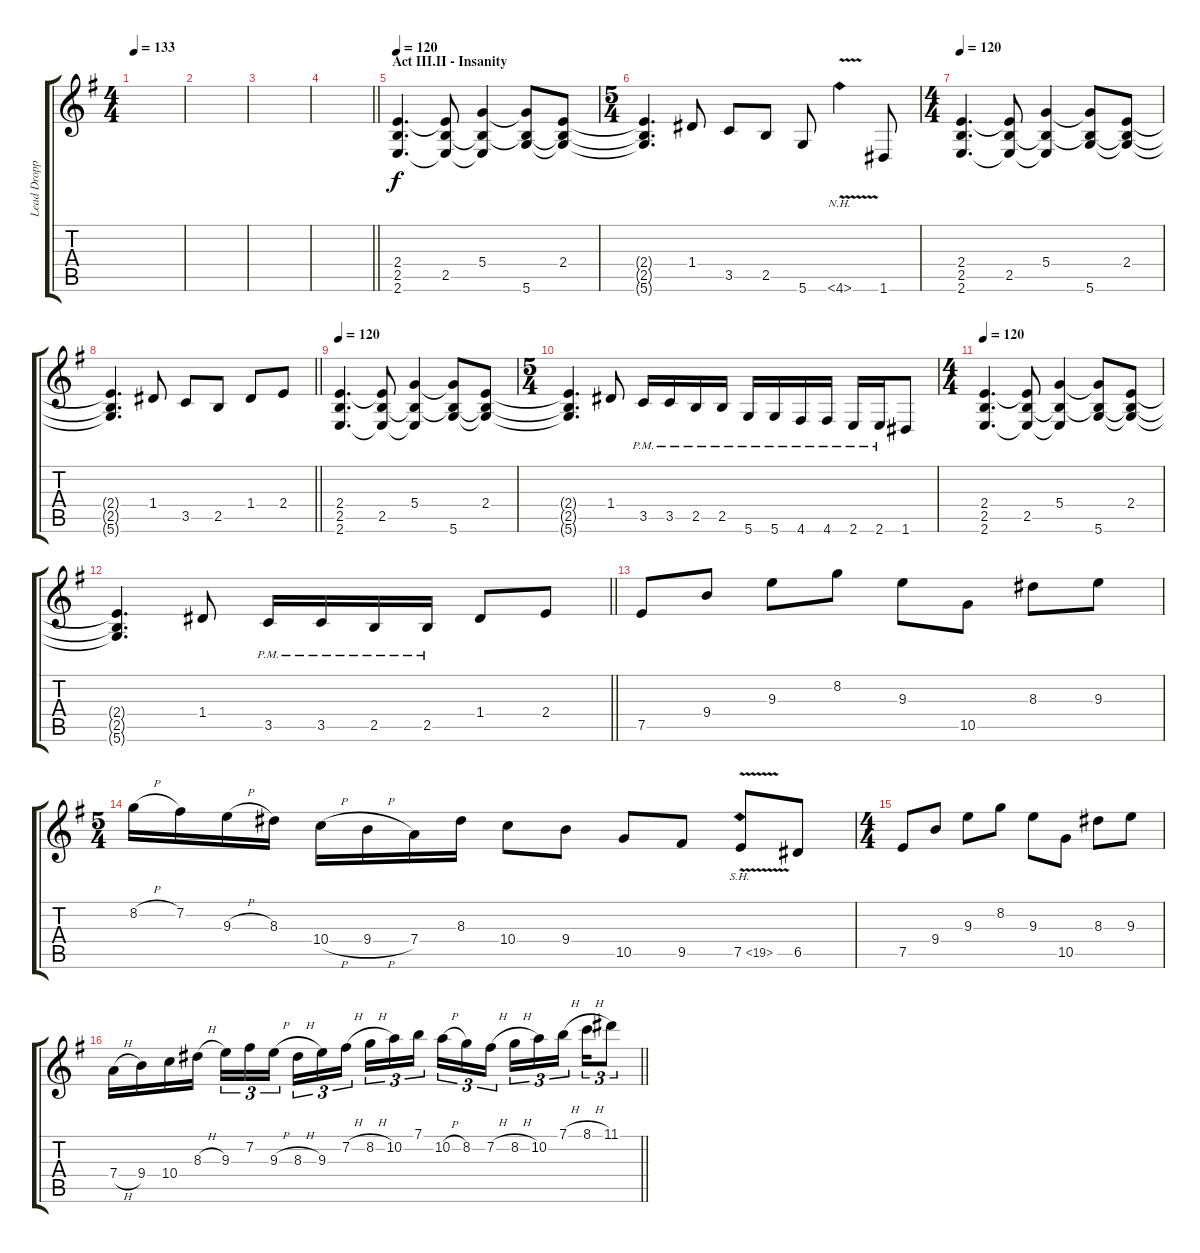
\track ("Lead Dropped D " "Lead Dropp") {instrument distortionguitar}
\staff {score tabs}
\tuning (E4 B3 G3 D3 A2 D2) {hide}
\ts (4 4)
\tempo 133
\clef g2
\ks eminor
|
|
|
\barLineRight lightlight
|
\section ("" "Act III.II - Insanity")
\tempo 120
(2.4 2.5 2.6).4{d instrument distortionguitar} (2.4{t} 2.5 2.6{t}).8 (5.4 2.5{t} 2.6{t}).4 (5.4{t} 2.5{t} 5.6).8 (2.4 2.5{t} 5.6{t}).8 |
\ts (5 4)
(2.4{t} 2.5{t} 5.6{t}).4{d} 1.4.8 3.5.8 2.5.8 5.6.8 4.6{nh v}.4 1.6.8 |
\ts (4 4)
\tempo 120
(2.4 2.5 2.6).4{d} (2.4{t} 2.5 2.6{t}).8 (5.4 2.5{t} 2.6{t}).4 (5.4{t} 2.5{t} 5.6).8 (2.4 2.5{t} 5.6{t}).8 |
\barLineRight lightlight
(2.4{t} 2.5{t} 5.6{t}).4{d} 1.4.8 3.5.8 2.5.8 1.4.8 2.4.8 |
\tempo 120
(2.4 2.5 2.6).4{d} (2.4{t} 2.5 2.6{t}).8 (5.4 2.5{t} 2.6{t}).4 (5.4{t} 2.5{t} 5.6).8 (2.4 2.5{t} 5.6{t}).8 |
\ts (5 4)
(2.4{t} 2.5{t} 5.6{t}).4{d} 1.4.8 3.5{pm}.16 3.5{pm}.16 2.5{pm}.16 2.5{pm}.16 5.6{pm}.16 5.6{pm}.16 4.6{pm}.16 4.6{pm}.16 2.6{pm}.16 2.6{pm}.16 1.6.8 |
\ts (4 4)
\tempo 120
(2.4 2.5 2.6).4{d} (2.4{t} 2.5 2.6{t}).8 (5.4 2.5{t} 2.6{t}).4 (5.4{t} 2.5{t} 5.6).8 (2.4 2.5{t} 5.6{t}).8 |
\barLineRight lightlight
(2.4{t} 2.5{t} 5.6{t}).4{d} 1.4.8 3.5{pm}.16 3.5{pm}.16 2.5{pm}.16 2.5{pm}.16 1.4.8 2.4.8 |
\section ("" "")
7.5.8 9.4.8 9.3.8 8.2.8 9.3.8 10.5.8 8.3.8 9.3.8 |
\ts (5 4)
8.2{h}.16 7.2.16 9.3{h}.16 8.3.16 10.4{h}.16 9.4{h}.16 7.4.16 8.3.16 10.4.8 9.4.8 10.5.8 9.5.8 7.5{sh 12 v}.8 6.5.8 |
\ts (4 4)
7.5.8 9.4.8 9.3.8 8.2.8 9.3.8 10.5.8 8.3.8 9.3.8 |
\barLineRight lightlight
7.4{h}.16 9.4.16 10.4.16 8.3{h}.16 9.3.16{tu (3 2)} 7.2.16{tu (3 2)} 9.3{h}.16{tu (3 2) beam splitsecondary} 8.3{h}.16{tu (3 2)} 9.3.16{tu (3 2)} 7.2{h}.16{tu (3 2)} 8.2{h}.16{tu (3 2)} 10.2.16{tu (3 2)} 7.1.16{tu (3 2) beam splitsecondary} 10.2{h}.16{tu (3 2)} 8.2.16{tu (3 2)} 7.2{h}.16{tu (3 2)} 8.2{h}.16{tu (3 2)} 10.2.16{tu (3 2)} 7.1{h}.16{tu (3 2) beam splitsecondary} 8.1{h}.16{tu (3 2)} 11.1.8{tu (3 2)}
